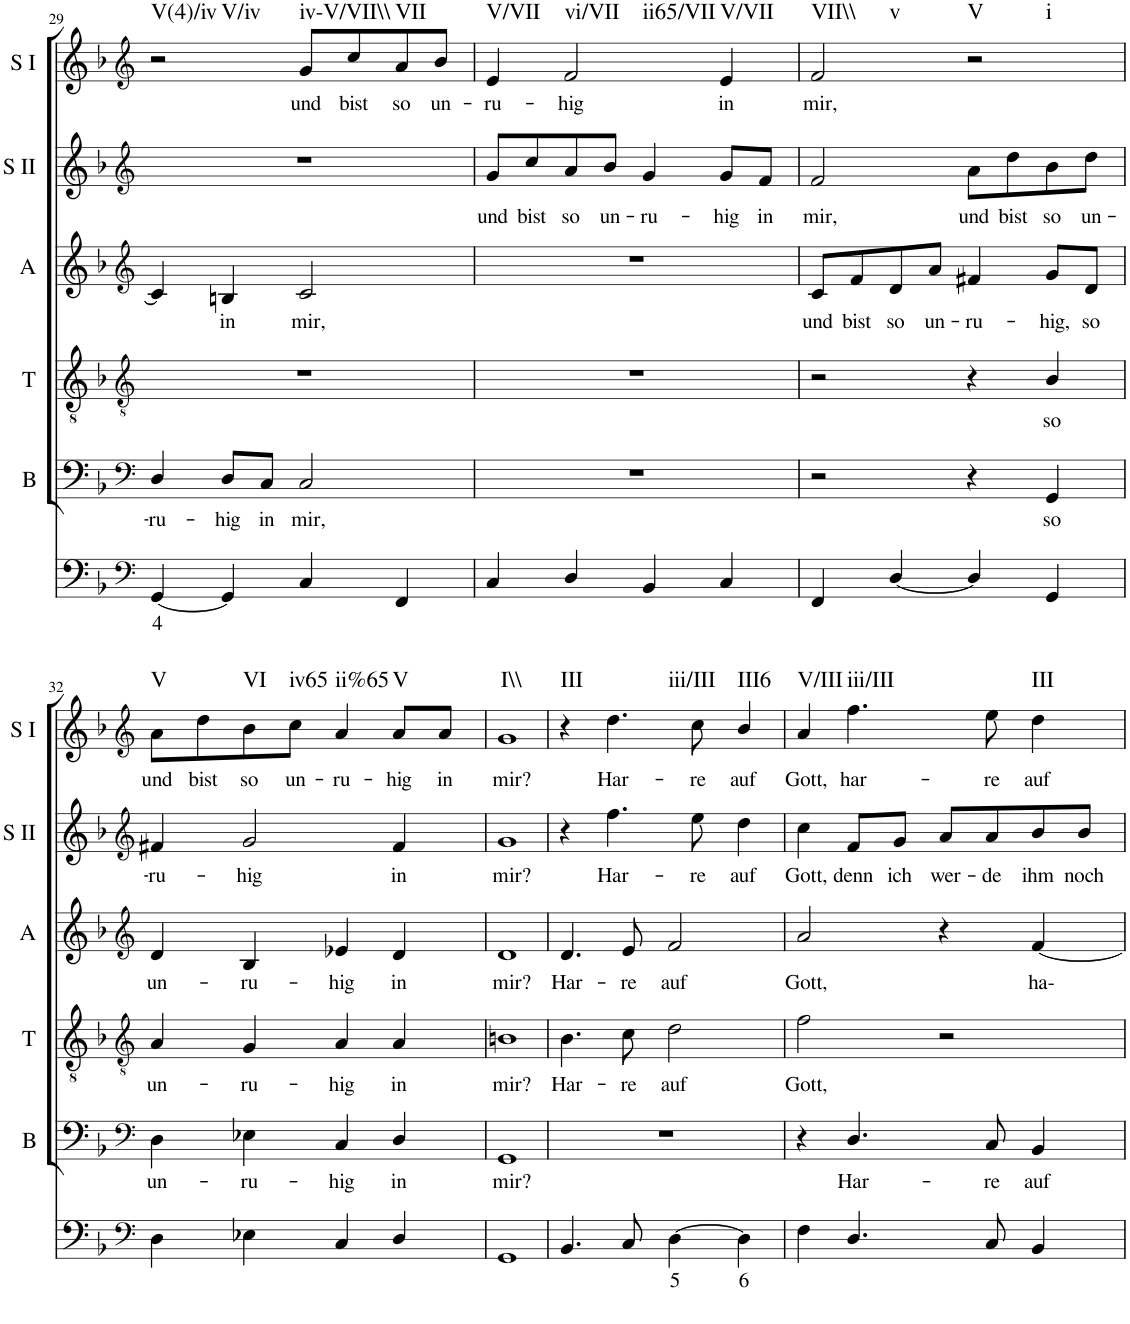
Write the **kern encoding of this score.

**kern	**text	**kern	**text	**kern	**text	**kern	**text	**kern	**text	**kern	**text	**harte
*part6	*part6	*part5	*part5	*part4	*part4	*part3	*part3	*part2	*part2	*part1	*part1	*part1
*staff6	*staff6	*staff5	*staff5	*staff4	*staff4	*staff3	*staff3	*staff2	*staff2	*staff1	*staff1	*
*I"Continuo	*	*I"Bass	*	*I"Tenor	*	*I"Alto	*	*I"Soprano II	*	*I"Soprano I	*	*
*	*	*I'B	*	*I'T	*	*I'A	*	*I'S II	*	*I'S I	*	*
!!LO:PB:g=z
*clefF4	*	*clefF4	*	*clefGv2	*	*clefG2	*	*clefG2	*	*clefG2	*	*
*k[b-]	*	*k[b-]	*	*k[b-]	*	*k[b-]	*	*k[b-]	*	*k[b-]	*	*
*M4/4	*	*M4/4	*	*M4/4	*	*M4/4	*	*M4/4	*	*M4/4	*	*
=29	=29	=29	=29	=29	=29	=29	=29	=29	=29	=29	=29	=29
!	!LO:LY:b	!	!LO:LY:b	!	!	!	!	!	!	!	!	!LO:H:n=1:kt=V(4)/iv
!	!	!	!	!	!	!	!	!	!	!	!	!LO:H:n=2:kt=V/iv
[4GG/	4	4D/	ru-	1r	.	4c/]	.	1r	.	2r	.	N N
!	!	!	!LO:LY:b	!	!	!	!LO:LY:b	!	!	!	!	!
4GG/]	.	8D/L	hig	.	.	4Bn/	in	.	.	.	.	.
!	!	!	!LO:LY:b	!	!	!	!	!	!	!	!	!
.	.	8C/J	in	.	.	.	.	.	.	.	.	.
!	!	!	!LO:LY:b	!	!	!	!LO:LY:b	!	!	!	!LO:LY:b	!LO:H:kt=iv-V/VII\\
4C/	.	2C/	mir,	.	.	2c/	mir,	.	.	8g/L	und	N
!	!	!	!	!	!	!	!	!	!	!	!LO:LY:b	!
.	.	.	.	.	.	.	.	.	.	8cc/	bist	.
!	!	!	!	!	!	!	!	!	!	!	!LO:LY:b	!LO:H:kt=VII
4FF/	.	.	.	.	.	.	.	.	.	8a/	so	N
!	!	!	!	!	!	!	!	!	!	!	!LO:LY:b	!
.	.	.	.	.	.	.	.	.	.	8b-/J	un-	.
=30	=30	=30	=30	=30	=30	=30	=30	=30	=30	=30	=30	=30
!	!	!	!	!	!	!	!	!	!LO:LY:b	!	!LO:LY:b	!LO:H:kt=V/VII
4C/	.	1r	.	1r	.	1r	.	8g/L	und	4e/	ru-	N
!	!	!	!	!	!	!	!	!	!LO:LY:b	!	!	!
.	.	.	.	.	.	.	.	8cc/	bist	.	.	.
!	!	!	!	!	!	!	!	!	!LO:LY:b	!	!LO:LY:b	!LO:H:n=1:kt=vi/VII
!	!	!	!	!	!	!	!	!	!	!	!	!LO:H:n=2:kt=ii65/VII
4D/	.	.	.	.	.	.	.	8a/	so	2f/	hig	N N
!	!	!	!	!	!	!	!	!	!LO:LY:b	!	!	!
.	.	.	.	.	.	.	.	8b-/J	un-	.	.	.
!	!	!	!	!	!	!	!	!	!LO:LY:b	!	!	!
4BB-/	.	.	.	.	.	.	.	4g/	ru-	.	.	.
!	!	!	!	!	!	!	!	!	!LO:LY:b	!	!LO:LY:b	!LO:H:kt=V/VII
4C/	.	.	.	.	.	.	.	8g/L	hig	4e/	in	N
!	!	!	!	!	!	!	!	!	!LO:LY:b	!	!	!
.	.	.	.	.	.	.	.	8f/J	in	.	.	.
=31	=31	=31	=31	=31	=31	=31	=31	=31	=31	=31	=31	=31
!	!	!	!	!	!	!	!LO:LY:b	!	!LO:LY:b	!	!LO:LY:b	!LO:H:n=1:kt=VII\\
!	!	!	!	!	!	!	!	!	!	!	!	!LO:H:n=2:kt=v
4FF/	.	2r	.	2r	.	8c/L	und	2f/	mir,	2f/	mir,	N N
!	!	!	!	!	!	!	!LO:LY:b	!	!	!	!	!
.	.	.	.	.	.	8f/	bist	.	.	.	.	.
!	!	!	!	!	!	!	!LO:LY:b	!	!	!	!	!
[4D/	.	.	.	.	.	8d/	so	.	.	.	.	.
!	!	!	!	!	!	!	!LO:LY:b	!	!	!	!	!
.	.	.	.	.	.	8a/J	un-	.	.	.	.	.
!	!	!	!	!	!	!	!LO:LY:b	!	!LO:LY:b	!	!	!LO:H:n=1:kt=V
!	!	!	!	!	!	!	!	!	!	!	!	!LO:H:n=2:kt=i
4D/]	.	4r	.	4r	.	4f#X/	ru-	8a\L	und	2r	.	N N
!	!	!	!	!	!	!	!	!	!LO:LY:b	!	!	!
.	.	.	.	.	.	.	.	8dd\	bist	.	.	.
!	!	!	!LO:LY:b	!	!LO:LY:b	!	!LO:LY:b	!	!LO:LY:b	!	!	!
4GG/	.	4GG/	so	4B-/	so	8g/L	hig,	8b-\	so	.	.	.
!	!	!	!	!	!	!	!LO:LY:b	!	!LO:LY:b	!	!	!
.	.	.	.	.	.	8d/J	so	8dd\J	un-	.	.	.
!!LO:LB:g=z
=32	=32	=32	=32	=32	=32	=32	=32	=32	=32	=32	=32	=32
*clefF4	*	*clefF4	*	*clefGv2	*	*clefG2	*	*clefG2	*	*clefG2	*	*
!	!	!	!LO:LY:b	!	!LO:LY:b	!	!LO:LY:b	!	!LO:LY:b	!	!LO:LY:b	!LO:H:kt=V
4D\	.	4D\	un-	4A/	un-	4d/	un-	4f#X/	ru-	8a\L	und	N
!	!	!	!	!	!	!	!	!	!	!	!LO:LY:b	!
.	.	.	.	.	.	.	.	.	.	8dd\	bist	.
!	!	!	!LO:LY:b	!	!LO:LY:b	!	!LO:LY:b	!	!LO:LY:b	!	!LO:LY:b	!LO:H:kt=VI
4E-X\	.	4E-X\	ru-	4G/	ru-	4B-/	ru-	2g/	hig	8b-\	so	N
!	!	!	!	!	!	!	!	!	!	!	!LO:LY:b	!LO:H:kt=iv65
.	.	.	.	.	.	.	.	.	.	8cc\J	un-	N
!	!	!	!LO:LY:b	!	!LO:LY:b	!	!LO:LY:b	!	!	!	!LO:LY:b	!LO:H:kt=ii%65
4C/	.	4C/	hig	4A/	hig	4e-X/	hig	.	.	4a/	ru-	N
!	!	!	!LO:LY:b	!	!LO:LY:b	!	!LO:LY:b	!	!LO:LY:b	!	!LO:LY:b	!LO:H:kt=V
4D/	.	4D/	in	4A/	in	4d/	in	4f#/	in	8a/L	hig	N
!	!	!	!	!	!	!	!	!	!	!	!LO:LY:b	!
.	.	.	.	.	.	.	.	.	.	8a/J	in	.
=33	=33	=33	=33	=33	=33	=33	=33	=33	=33	=33	=33	=33
!	!	!	!LO:LY:b	!	!LO:LY:b	!	!LO:LY:b	!	!LO:LY:b	!	!LO:LY:b	!LO:H:kt=I\\
1GG	.	1GG	mir?	1Bn	mir?	1d	mir?	1g	mir?	1g	mir?	N
=34	=34	=34	=34	=34	=34	=34	=34	=34	=34	=34	=34	=34
!	!	!	!	!	!LO:LY:b	!	!LO:LY:b	!	!	!	!	!LO:H:kt=III
4.BB-/	.	1r	.	4.B-\	Har-	4.d/	Har-	4r	.	4r	.	N
!	!	!	!	!	!	!	!	!	!LO:LY:b	!	!LO:LY:b	!LO:H:kt=iii/III
.	.	.	.	.	.	.	.	4.ff\	Har-	4.dd\	Har-	N
!	!	!	!	!	!LO:LY:b	!	!LO:LY:b	!	!	!	!	!
8C/	.	.	.	8c\	re	8e/	re	.	.	.	.	.
!	!LO:LY:b	!	!	!	!LO:LY:b	!	!LO:LY:b	!	!	!	!	!
[4D\	5	.	.	2d\	auf	2f/	auf	.	.	.	.	.
!	!	!	!	!	!	!	!	!	!LO:LY:b	!	!LO:LY:b	!
.	.	.	.	.	.	.	.	8ee\	re	8cc\	re	.
!	!LO:LY:b	!	!	!	!	!	!	!	!LO:LY:b	!	!LO:LY:b	!LO:H:kt=III6
4D\]	6	.	.	.	.	.	.	4dd\	auf	4b-/	auf	N
=35	=35	=35	=35	=35	=35	=35	=35	=35	=35	=35	=35	=35
!	!	!	!	!	!LO:LY:b	!	!LO:LY:b	!	!LO:LY:b	!	!LO:LY:b	!LO:H:kt=V/III
4F\	.	4r	.	2f\	Gott,	2a/	Gott,	4cc\	Gott,	4a/	Gott,	N
!	!	!	!LO:LY:b	!	!	!	!	!	!LO:LY:b	!	!LO:LY:b	!LO:H:kt=iii/III
4.D/	.	4.D/	Har-	.	.	.	.	8f/L	denn	4.ff\	har-	N
!	!	!	!	!	!	!	!	!	!LO:LY:b	!	!	!
.	.	.	.	.	.	.	.	8g/J	ich	.	.	.
!	!	!	!	!	!	!	!	!	!LO:LY:b	!	!	!
.	.	.	.	2r	.	4r	.	8a/L	wer-	.	.	.
!	!	!	!LO:LY:b	!	!	!	!	!	!LO:LY:b	!	!LO:LY:b	!
8C/	.	8C/	re	.	.	.	.	8a/	de	8ee\	re	.
!	!	!	!LO:LY:b	!	!	!	!LO:LY:b	!	!LO:LY:b	!	!LO:LY:b	!LO:H:kt=III
4BB-/	.	4BB-/	auf	.	.	[4f/	ha-	8b-/	ihm	4dd\	auf	N
!	!	!	!	!	!	!	!	!	!LO:LY:b	!	!	!
.	.	.	.	.	.	.	.	8b-/J	noch	.	.	.
=	=	=	=	=	=	=	=	=	=	=	=	=
*-	*-	*-	*-	*-	*-	*-	*-	*-	*-	*-	*-	*-
